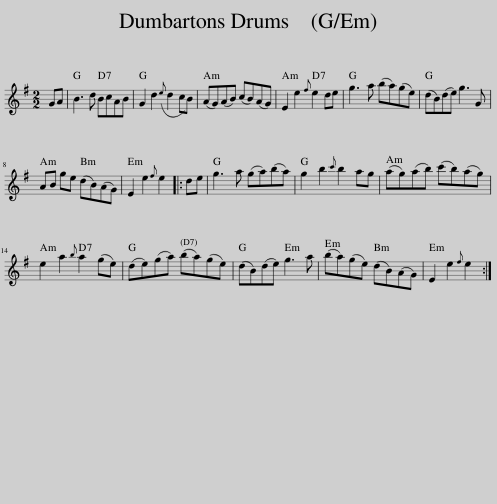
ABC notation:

X:1
L:1/8
M:2/2
I:linebreak $
K:G
V:1 treble
V:1
 GA | B3 d BcAB | G2 d2({e} d2 cB) | (AG)(AB) (cB)(AG) | E2 e2{f} e2 de | %5
 g3 a (ba)(ge) | (dB)(de) g3 G |$ AB ge (dB)(AG) | E2 e2{f} e2 |: de | %10
 g3 a (ga)(ba) | g2 b2{c'} b2 ag | (ag)(ab) (c'b)(ag) |$ e2 a2{b} a2 (ge) | (de)(ga) (ba)(ge) | %15
 (dB)(de) g3 a | (ba)(ge) (dB)(AG) | E2 e2{f} e2 :| %18
